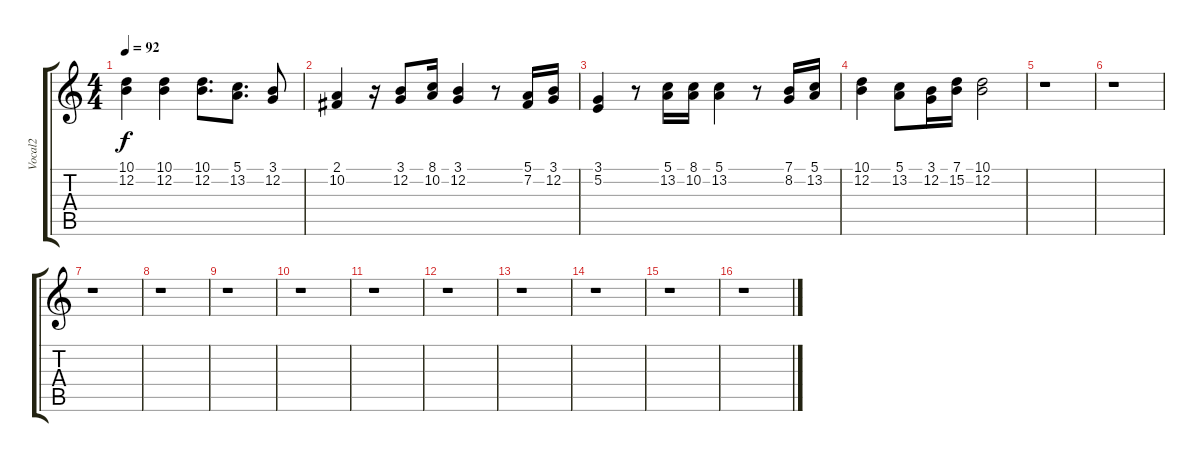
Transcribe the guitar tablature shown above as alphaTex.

\track ("Vocal2" "Vocal2") {instrument choiraahs}
\staff {score tabs}
\tuning (E4 B3 G3 D3 A2 E2) {hide}
\ts (4 4)
\tempo 92
\clef g2
\ks c
(10.1 12.2).4{dy f} (10.1 12.2).4 (10.1 12.2).8{d} (5.1 13.2).8{d} (3.1 12.2).8 |
(2.1 10.2).4 r.16 (3.1 12.2).8 (8.1 10.2).16 (3.1 12.2).4 r.8 (5.1 7.2).16 (3.1 12.2).16 |
(3.1 5.2).4 r.8 (5.1 13.2).16 (8.1 10.2).16 (5.1 13.2).4 r.8 (7.1 8.2).16 (5.1 13.2).16 |
(10.1 12.2).4 (5.1 13.2).8 (3.1 12.2).16 (7.1 15.2).16 (10.1 12.2).2 |
r.1 |
r.1 |
r.1 |
r.1 |
r.1 |
r.1 |
r.1 |
r.1 |
r.1 |
r.1 |
r.1 |
r.1
